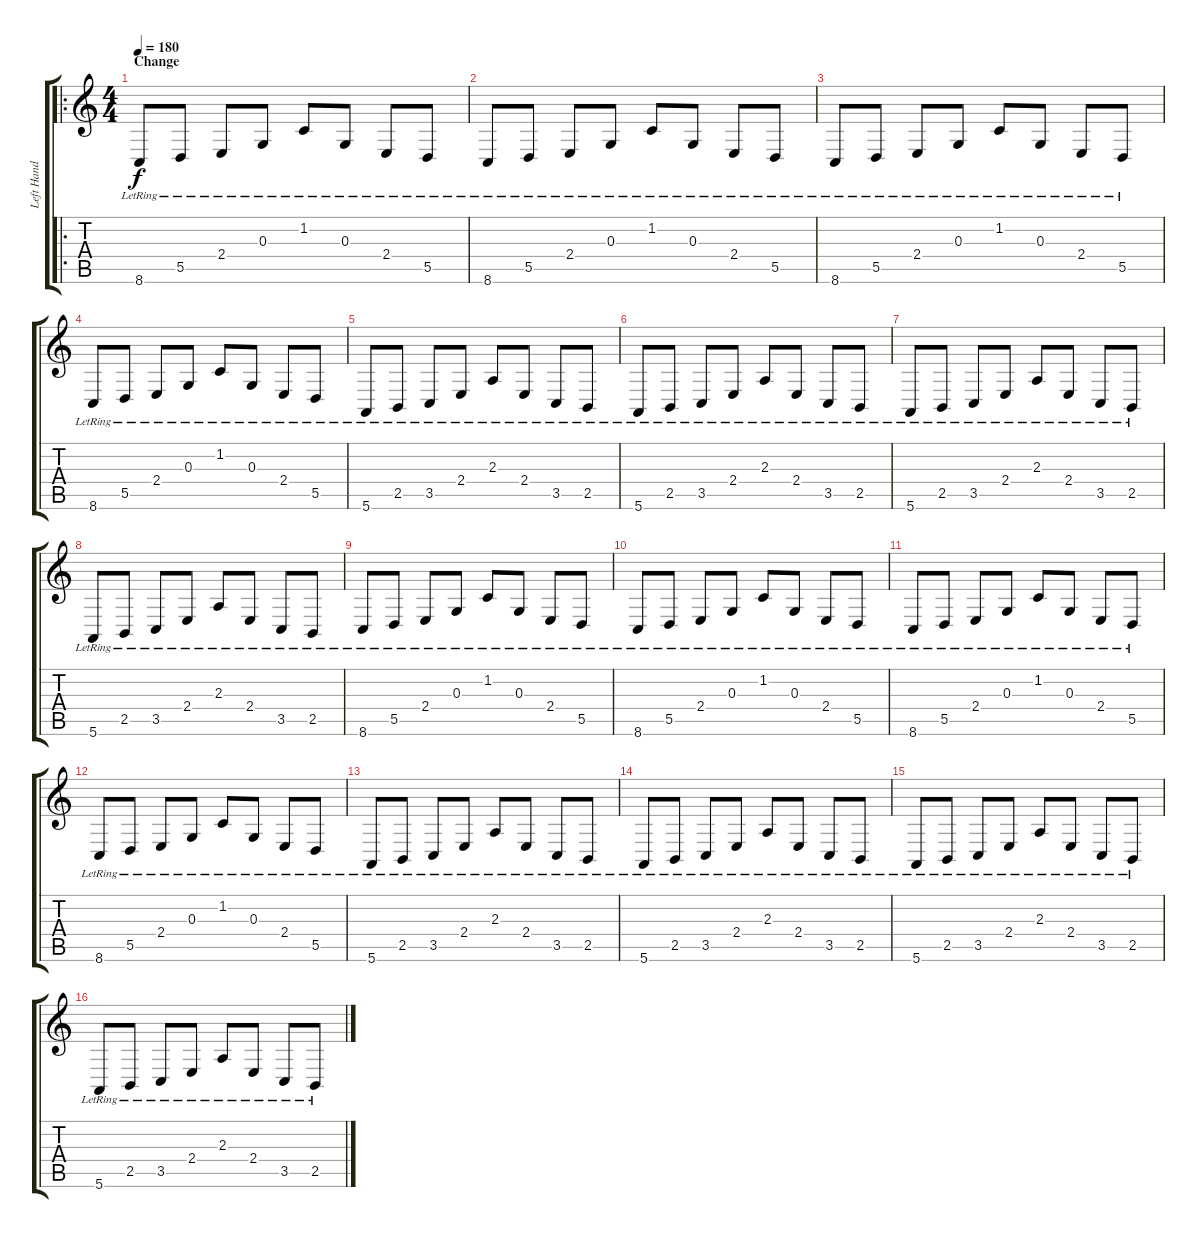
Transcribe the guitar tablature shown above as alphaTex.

\track ("Left Hand" "Left Hand") {instrument acousticgrandpiano}
\staff {score tabs}
\tuning (E4 B3 G3 D3 A2 E2) {hide}
\ro
\ts (4 4)
\section ("" "Change")
\tempo 180
\clef g2
\ks c
8.6{lr}.8{dy f} 5.5{lr}.8 2.4{lr}.8 0.3{lr}.8 1.2{lr}.8 0.3{lr}.8 2.4{lr}.8 5.5{lr}.8 |
8.6{lr}.8 5.5{lr}.8 2.4{lr}.8 0.3{lr}.8 1.2{lr}.8 0.3{lr}.8 2.4{lr}.8 5.5{lr}.8 |
8.6{lr}.8 5.5{lr}.8 2.4{lr}.8 0.3{lr}.8 1.2{lr}.8 0.3{lr}.8 2.4{lr}.8 5.5{lr}.8 |
8.6{lr}.8 5.5{lr}.8 2.4{lr}.8 0.3{lr}.8 1.2{lr}.8 0.3{lr}.8 2.4{lr}.8 5.5{lr}.8 |
5.6{lr}.8 2.5{lr}.8 3.5{lr}.8 2.4{lr}.8 2.3{lr}.8 2.4{lr}.8 3.5{lr}.8 2.5{lr}.8 |
5.6{lr}.8 2.5{lr}.8 3.5{lr}.8 2.4{lr}.8 2.3{lr}.8 2.4{lr}.8 3.5{lr}.8 2.5{lr}.8 |
5.6{lr}.8 2.5{lr}.8 3.5{lr}.8 2.4{lr}.8 2.3{lr}.8 2.4{lr}.8 3.5{lr}.8 2.5{lr}.8 |
5.6{lr}.8 2.5{lr}.8 3.5{lr}.8 2.4{lr}.8 2.3{lr}.8 2.4{lr}.8 3.5{lr}.8 2.5{lr}.8 |
8.6{lr}.8 5.5{lr}.8 2.4{lr}.8 0.3{lr}.8 1.2{lr}.8 0.3{lr}.8 2.4{lr}.8 5.5{lr}.8 |
8.6{lr}.8 5.5{lr}.8 2.4{lr}.8 0.3{lr}.8 1.2{lr}.8 0.3{lr}.8 2.4{lr}.8 5.5{lr}.8 |
8.6{lr}.8 5.5{lr}.8 2.4{lr}.8 0.3{lr}.8 1.2{lr}.8 0.3{lr}.8 2.4{lr}.8 5.5{lr}.8 |
8.6{lr}.8 5.5{lr}.8 2.4{lr}.8 0.3{lr}.8 1.2{lr}.8 0.3{lr}.8 2.4{lr}.8 5.5{lr}.8 |
5.6{lr}.8 2.5{lr}.8 3.5{lr}.8 2.4{lr}.8 2.3{lr}.8 2.4{lr}.8 3.5{lr}.8 2.5{lr}.8 |
5.6{lr}.8 2.5{lr}.8 3.5{lr}.8 2.4{lr}.8 2.3{lr}.8 2.4{lr}.8 3.5{lr}.8 2.5{lr}.8 |
5.6{lr}.8 2.5{lr}.8 3.5{lr}.8 2.4{lr}.8 2.3{lr}.8 2.4{lr}.8 3.5{lr}.8 2.5{lr}.8 |
5.6{lr}.8 2.5{lr}.8 3.5{lr}.8 2.4{lr}.8 2.3{lr}.8 2.4{lr}.8 3.5{lr}.8 2.5{lr}.8
